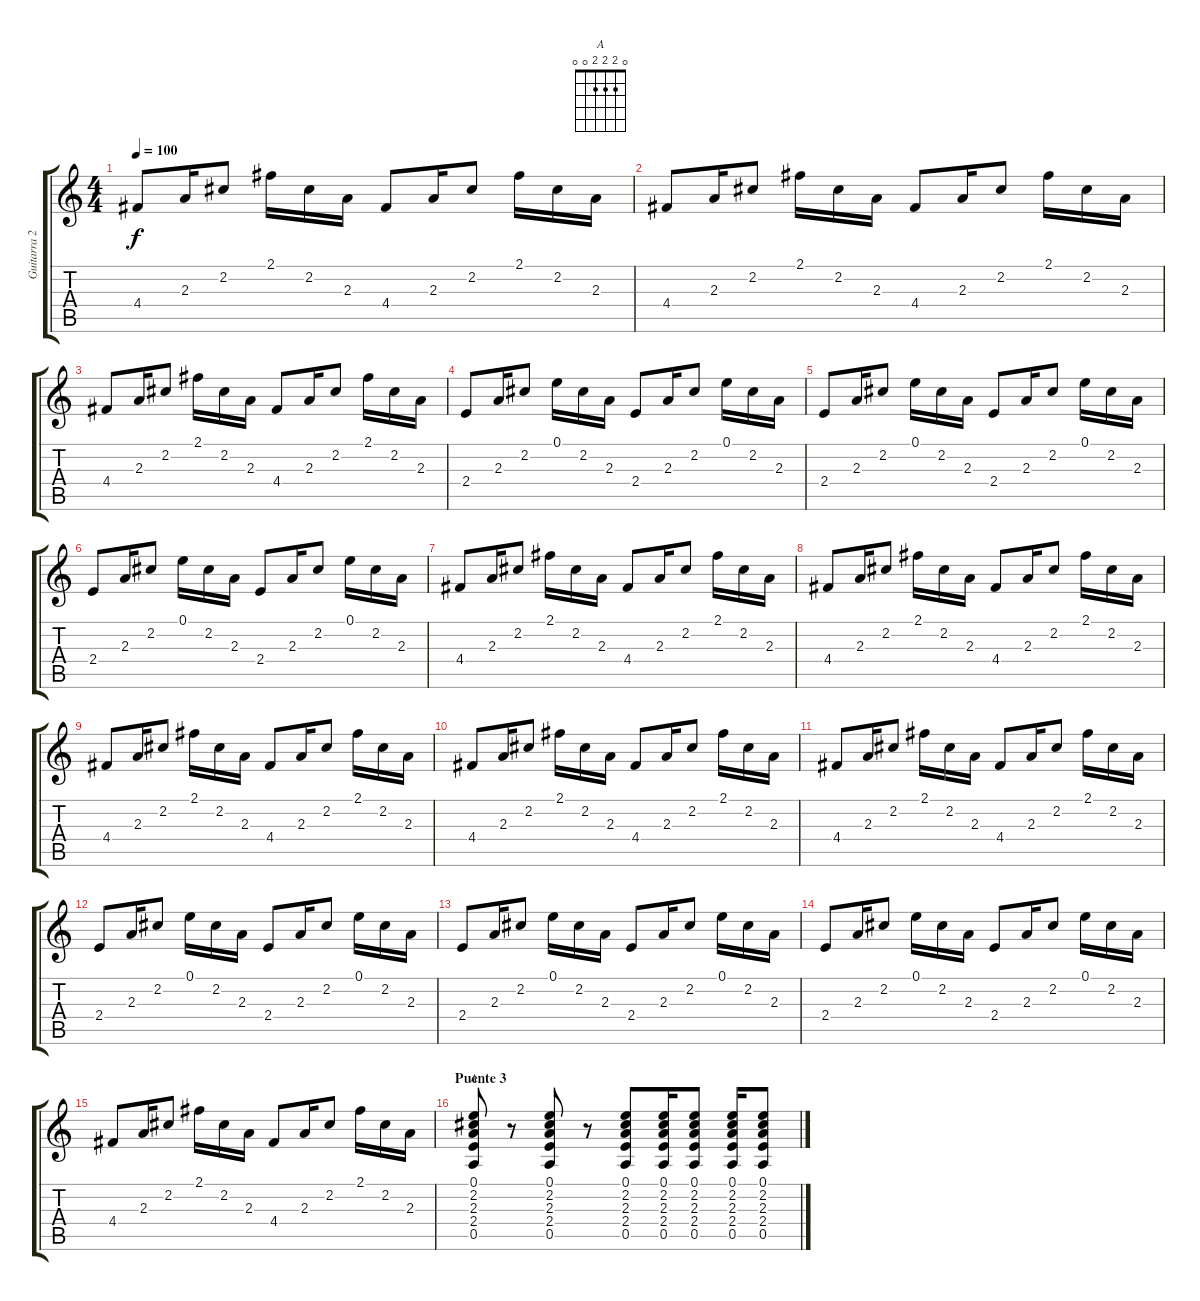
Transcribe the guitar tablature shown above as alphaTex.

\track ("Guitarra 2" "Guitarra 2") {instrument acousticguitarsteel}
\staff {score tabs}
\tuning (E4 B3 G3 D3 A2 E2) {hide}
\chord ("A" 0 2 2 2 0 0)
\ts (4 4)
\tempo 100
\clef g2
\ks c
4.4.8{dy f} 2.3.16 2.2.8 2.1.16 2.2.16 2.3.16 4.4.8 2.3.16 2.2.8 2.1.16 2.2.16 2.3.16 |
4.4.8 2.3.16 2.2.8 2.1.16 2.2.16 2.3.16 4.4.8 2.3.16 2.2.8 2.1.16 2.2.16 2.3.16 |
4.4.8 2.3.16 2.2.8 2.1.16 2.2.16 2.3.16 4.4.8 2.3.16 2.2.8 2.1.16 2.2.16 2.3.16 |
2.4.8 2.3.16 2.2.8 0.1.16 2.2.16 2.3.16 2.4.8 2.3.16 2.2.8 0.1.16 2.2.16 2.3.16 |
2.4.8 2.3.16 2.2.8 0.1.16 2.2.16 2.3.16 2.4.8 2.3.16 2.2.8 0.1.16 2.2.16 2.3.16 |
2.4.8 2.3.16 2.2.8 0.1.16 2.2.16 2.3.16 2.4.8 2.3.16 2.2.8 0.1.16 2.2.16 2.3.16 |
4.4.8 2.3.16 2.2.8 2.1.16 2.2.16 2.3.16 4.4.8 2.3.16 2.2.8 2.1.16 2.2.16 2.3.16 |
4.4.8 2.3.16 2.2.8 2.1.16 2.2.16 2.3.16 4.4.8 2.3.16 2.2.8 2.1.16 2.2.16 2.3.16 |
4.4.8 2.3.16 2.2.8 2.1.16 2.2.16 2.3.16 4.4.8 2.3.16 2.2.8 2.1.16 2.2.16 2.3.16 |
4.4.8 2.3.16 2.2.8 2.1.16 2.2.16 2.3.16 4.4.8 2.3.16 2.2.8 2.1.16 2.2.16 2.3.16 |
4.4.8 2.3.16 2.2.8 2.1.16 2.2.16 2.3.16 4.4.8 2.3.16 2.2.8 2.1.16 2.2.16 2.3.16 |
2.4.8 2.3.16 2.2.8 0.1.16 2.2.16 2.3.16 2.4.8 2.3.16 2.2.8 0.1.16 2.2.16 2.3.16 |
2.4.8 2.3.16 2.2.8 0.1.16 2.2.16 2.3.16 2.4.8 2.3.16 2.2.8 0.1.16 2.2.16 2.3.16 |
2.4.8 2.3.16 2.2.8 0.1.16 2.2.16 2.3.16 2.4.8 2.3.16 2.2.8 0.1.16 2.2.16 2.3.16 |
4.4.8 2.3.16 2.2.8 2.1.16 2.2.16 2.3.16 4.4.8 2.3.16 2.2.8 2.1.16 2.2.16 2.3.16 |
\section ("" "Puente 3")
(0.1 2.2 2.3 2.4 0.5).8{ch "A"} r.8 (0.1 2.2 2.3 2.4 0.5).8 r.8 (0.1 2.2 2.3 2.4 0.5).8 (0.1 2.2 2.3 2.4 0.5).16 (0.1 2.2 2.3 2.4 0.5).8 (0.1 2.2 2.3 2.4 0.5).16 (0.1 2.2 2.3 2.4 0.5).8
